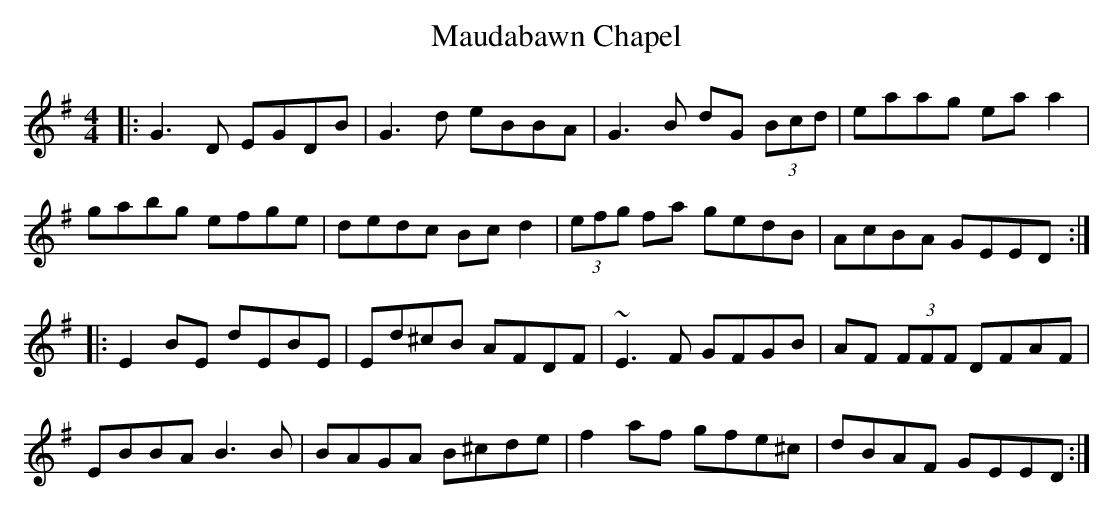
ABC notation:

X:1
T: Maudabawn Chapel
M: 4/4
L: 1/8
K: Gmaj
|:G3D EGDB|G3d eBBA|G3B dG (3Bcd|eaag ea a2|
gabg efge|dedc Bc d2|(3efg fa gedB|AcBA GEED:|
|:E2 BE dEBE|Ed^cB AFDF|~E3 F GFGB|AF (3FFF DFAF|
EBBA B3 B|BAGA B^cde|f2 af gfe^c|dBAF GEED:|
